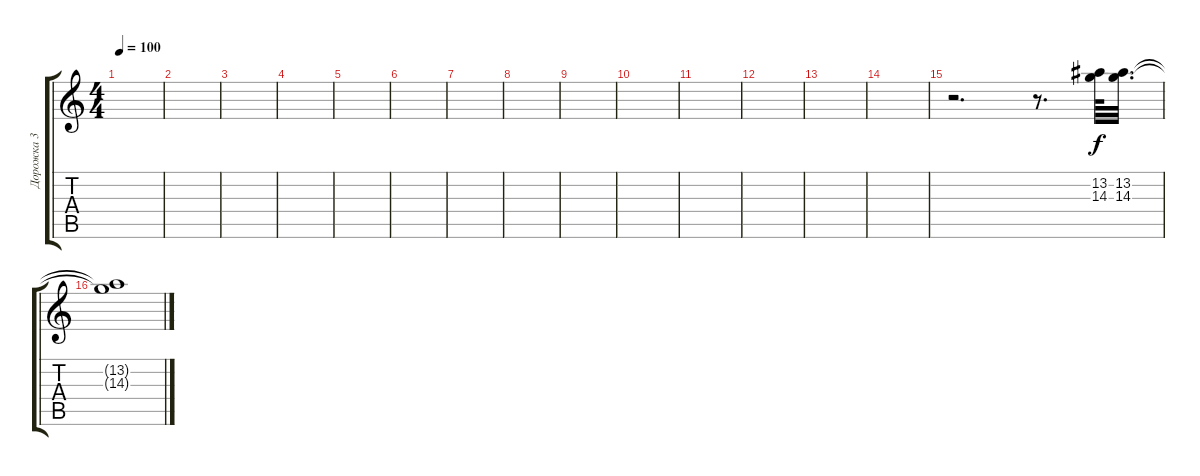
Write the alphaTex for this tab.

\track ("Дорожка 3" "Дорожка 3") {instrument distortionguitar}
\staff {score tabs}
\tuning (D4 A3 F3 C3 G2 C2) {hide}
\ts (4 4)
\tempo 100
\clef g2
\ks c
|
|
|
|
|
|
|
|
|
|
|
|
|
|
r.2{d} r.8{d} (13.2 14.3).64{volume 16 instrument distortionguitar} (13.2 14.3).32{d volume 0 instrument distortionguitar} |
(13.2{t} 14.3{t}).1
